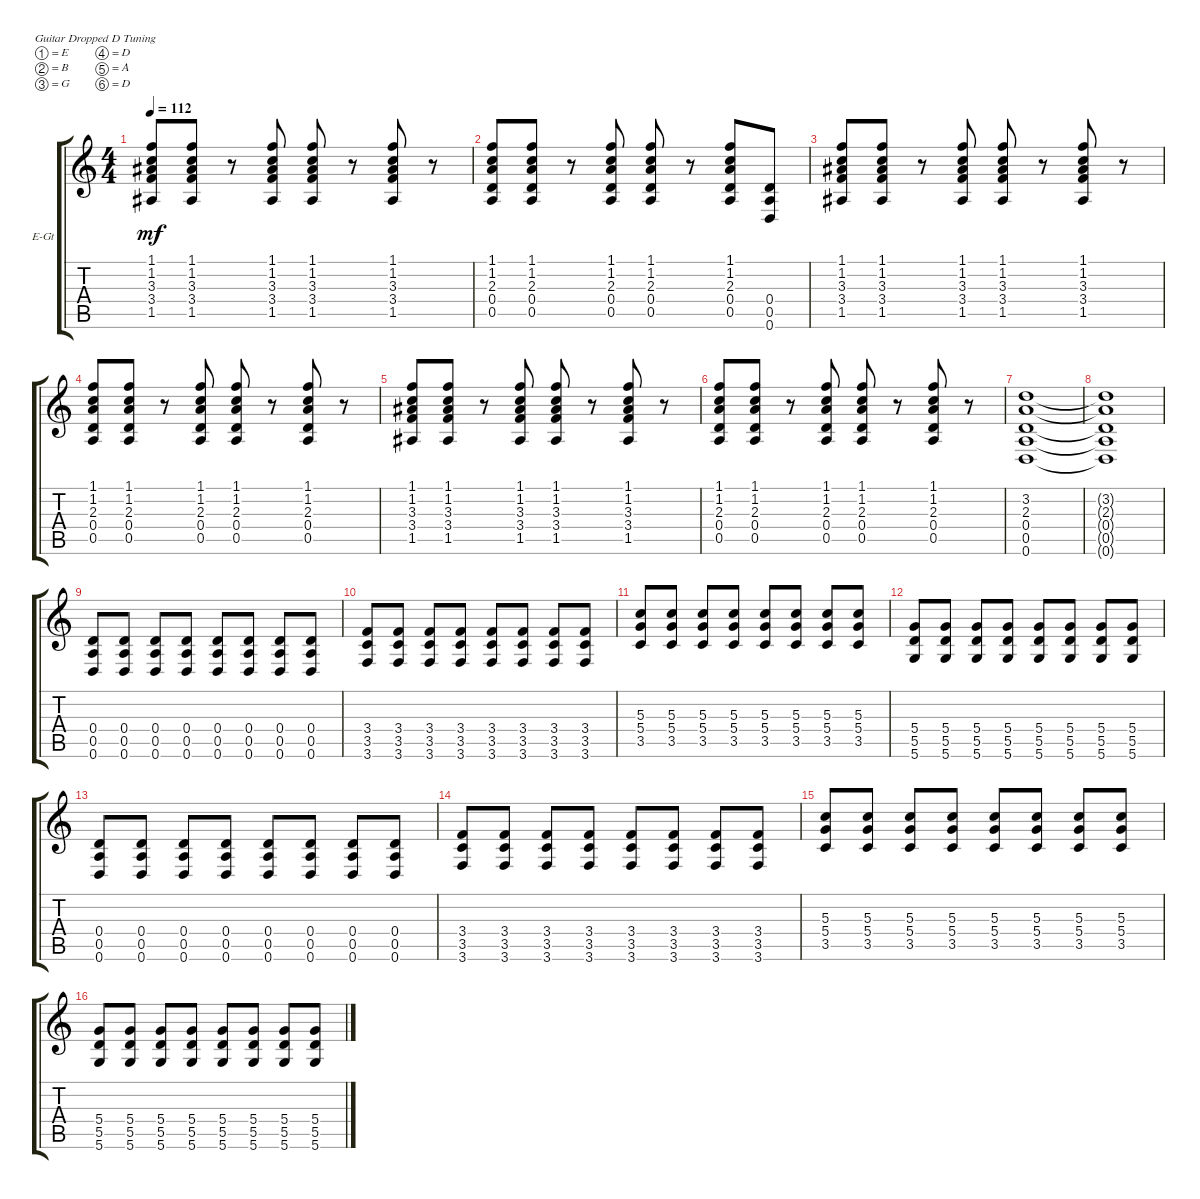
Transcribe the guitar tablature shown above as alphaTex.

\defaultSystemsLayout 4
\bracketExtendMode groupsimilarinstruments
\firstSystemTrackNameOrientation horizontal
\otherSystemsTrackNameOrientation horizontal
\track ("Electric Guitar" "E-Gt") {instrument distortionguitar}
\staff {score tabs}
\tuning (E4 B3 G3 D3 A2 D2)
\ts (4 4)
\tempo 112
\clef g2
\ks c
(1.5 3.4 3.3 1.1 1.2).8{dy mf} (1.5 3.4 3.3 1.1 1.2).8 r.8 (1.5 3.4 3.3 1.2 1.1).8 (3.4 1.5 3.3 1.1 1.2).8 r.8 (1.5 3.4 3.3 1.2 1.1).8 r.8 |
(0.5 0.4 2.3 1.1 1.2).8 (0.5 0.4 2.3 1.1 1.2).8 r.8 (0.5 0.4 2.3 1.2 1.1).8 (0.4 0.5 2.3 1.1 1.2).8 r.8 (0.5 0.4 2.3 1.2 1.1).8 (0.6 0.5 0.4).8 |
(1.5 3.4 3.3 1.1 1.2).8 (1.5 3.4 3.3 1.1 1.2).8 r.8 (1.5 3.4 3.3 1.2 1.1).8 (3.4 1.5 3.3 1.1 1.2).8 r.8 (1.5 3.4 3.3 1.2 1.1).8 r.8 |
(0.5 0.4 2.3 1.1 1.2).8 (0.5 0.4 2.3 1.1 1.2).8 r.8 (0.5 0.4 2.3 1.2 1.1).8 (0.4 0.5 2.3 1.1 1.2).8 r.8 (0.5 0.4 2.3 1.2 1.1).8 r.8 |
(1.5 3.4 3.3 1.1 1.2).8 (1.5 3.4 3.3 1.1 1.2).8 r.8 (1.5 3.4 3.3 1.2 1.1).8 (3.4 1.5 3.3 1.1 1.2).8 r.8 (1.5 3.4 3.3 1.2 1.1).8 r.8 |
(0.5 0.4 2.3 1.1 1.2).8 (0.5 0.4 2.3 1.1 1.2).8 r.8 (0.5 0.4 2.3 1.2 1.1).8 (0.4 0.5 2.3 1.1 1.2).8 r.8 (0.5 0.4 2.3 1.2 1.1).8 r.8 |
(0.6 0.5 0.4 2.3 3.2).1 |
(0.6{t} 0.5{t} 0.4{t} 2.3{t} 3.2{t}).1 |
(0.6 0.5 0.4).8 (0.6 0.5 0.4).8 (0.6 0.5 0.4).8 (0.6 0.5 0.4).8 (0.6 0.5 0.4).8 (0.6 0.5 0.4).8 (0.6 0.5 0.4).8 (0.6 0.5 0.4).8 |
(3.6 3.5 3.4).8 (3.4 3.5 3.6).8 (3.4 3.5 3.6).8 (3.4 3.5 3.6).8 (3.4 3.5 3.6).8 (3.4 3.5 3.6).8 (3.4 3.5 3.6).8 (3.4 3.5 3.6).8 |
(3.5 5.4 5.3).8 (3.5 5.4 5.3).8 (3.5 5.4 5.3).8 (3.5 5.4 5.3).8 (3.5 5.4 5.3).8 (3.5 5.4 5.3).8 (3.5 5.4 5.3).8 (3.5 5.4 5.3).8 |
(5.6 5.5 5.4).8 (5.6 5.5 5.4).8 (5.6 5.5 5.4).8 (5.6 5.5 5.4).8 (5.6 5.5 5.4).8 (5.6 5.5 5.4).8 (5.6 5.5 5.4).8 (5.6 5.5 5.4).8 |
(0.6 0.5 0.4).8 (0.6 0.5 0.4).8 (0.6 0.5 0.4).8 (0.6 0.5 0.4).8 (0.6 0.5 0.4).8 (0.6 0.5 0.4).8 (0.6 0.5 0.4).8 (0.6 0.5 0.4).8 |
(3.6 3.5 3.4).8 (3.4 3.5 3.6).8 (3.4 3.5 3.6).8 (3.4 3.5 3.6).8 (3.4 3.5 3.6).8 (3.4 3.5 3.6).8 (3.4 3.5 3.6).8 (3.4 3.5 3.6).8 |
(3.5 5.4 5.3).8 (3.5 5.4 5.3).8 (3.5 5.4 5.3).8 (3.5 5.4 5.3).8 (3.5 5.4 5.3).8 (3.5 5.4 5.3).8 (3.5 5.4 5.3).8 (3.5 5.4 5.3).8 |
(5.6 5.5 5.4).8 (5.6 5.5 5.4).8 (5.6 5.5 5.4).8 (5.6 5.5 5.4).8 (5.6 5.5 5.4).8 (5.6 5.5 5.4).8 (5.6 5.5 5.4).8 (5.6 5.5 5.4).8
